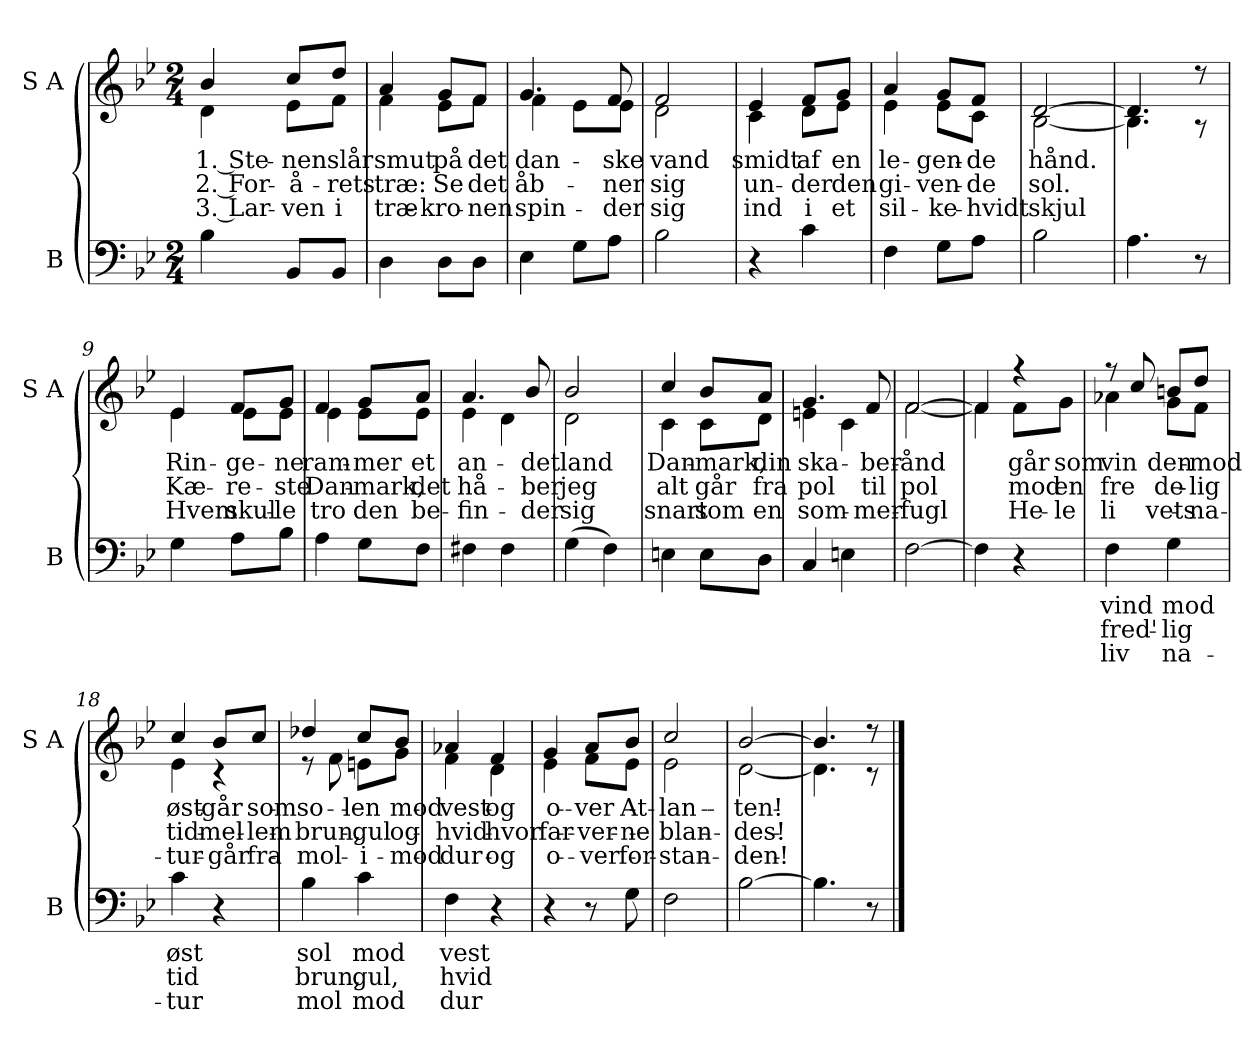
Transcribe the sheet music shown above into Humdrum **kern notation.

**kern	**text	**text	**text	**kern	**text	**text	**text
*part2	*part2	*part2	*part2	*part1	*part1	*part1	*part1
*staff2	*staff2	*staff2	*staff2	*staff1	*staff1	*staff1	*staff1
*I"B	*	*	*	*I"S A	*	*	*
*I'B	*	*	*	*I'S A	*	*	*
*clefF4	*	*	*	*clefG2	*	*	*
*k[b-e-]	*	*	*	*k[b-e-]	*	*	*
*M2/4	*	*	*	*M2/4	*	*	*
*MM80	*	*	*	*MM80	*	*	*
=1	=1	=1	=1	=1	=1	=1	=1
!	!	!	!	!	!LO:LY:b	!LO:LY:b	!LO:LY:b
*	*	*	*	*^	*	*	*
4B-\	.	.	.	4b-/	4d\	1. Ste-	2. For-	3. Lar-
!	!	!	!	!	!	!LO:LY:b	!LO:LY:b	!LO:LY:b
8BB-/L	.	.	.	8cc/L	8e-\L	-nen	-å-	-ven
!	!	!	!	!	!	!LO:LY:b	!LO:LY:b	!LO:LY:b
8BB-/J	.	.	.	8dd/J	8f\J	slår	-rets	i
=2	=2	=2	=2	=2	=2	=2	=2	=2
!	!	!	!	!	!	!LO:LY:b	!LO:LY:b	!LO:LY:b
4D\	.	.	.	4a/	4f\	smut	træ:	træ-
!	!	!	!	!	!	!LO:LY:b	!LO:LY:b	!LO:LY:b
8D\L	.	.	.	8g/L	8e-\L	på	Se	-kro-
!	!	!	!	!	!	!LO:LY:b	!LO:LY:b	!LO:LY:b
8D\J	.	.	.	8f/J	8f\J	det	det	-nen
=3	=3	=3	=3	=3	=3	=3	=3	=3
!	!	!	!	!	!	!LO:LY:b	!LO:LY:b	!LO:LY:b
4E-\	.	.	.	4.g/	4f\	dan-	åb-	spin-
8G\L	.	.	.	.	8e-\L	.	.	.
!	!	!	!	!	!	!LO:LY:b	!LO:LY:b	!LO:LY:b
8A\J	.	.	.	8f/	8e-\J	-ske	-ner	-der
=4	=4	=4	=4	=4	=4	=4	=4	=4
!	!	!	!	!	!	!LO:LY:b	!LO:LY:b	!LO:LY:b
2B-\	.	.	.	2f/	2d\	vand	sig	sig
=5	=5	=5	=5	=5	=5	=5	=5	=5
!	!	!	!	!	!	!LO:LY:b	!LO:LY:b	!LO:LY:b
4r	.	.	.	4e-/	4c\	smidt	un-	ind
!	!	!	!	!	!	!LO:LY:b	!LO:LY:b	!LO:LY:b
4c\	.	.	.	8f/L	8d\L	af	-der	i
!	!	!	!	!	!	!LO:LY:b	!LO:LY:b	!LO:LY:b
.	.	.	.	8g/J	8e-\J	en	den	et
=6	=6	=6	=6	=6	=6	=6	=6	=6
!	!	!	!	!	!	!LO:LY:b	!LO:LY:b	!LO:LY:b
4F\	.	.	.	4a/	4e-\	le-	gi-	sil-
!	!	!	!	!	!	!LO:LY:b	!LO:LY:b	!LO:LY:b
8G\L	.	.	.	8g/L	8e-\L	-gen-	-ven-	-ke-
!	!	!	!	!	!	!LO:LY:b	!LO:LY:b	!LO:LY:b
8A\J	.	.	.	8f/J	8c\J	-de	-de	-hvidt
=7	=7	=7	=7	=7	=7	=7	=7	=7
!	!	!	!	!	!	!LO:LY:b	!LO:LY:b	!LO:LY:b
2B-\	.	.	.	[2d/	[2B-\	hånd.	sol.	skjul
=8	=8	=8	=8	=8	=8	=8	=8	=8
4.A\	.	.	.	4.d/]	4.B-\]	.	.	.
8r	.	.	.	8r	8r	.	.	.
=9	=9	=9	=9	=9	=9	=9	=9	=9
!	!	!	!	!	!	!LO:LY:b	!LO:LY:b	!LO:LY:b
4G\	.	.	.	4e-/	4e-\	Rin-	Kæ-	Hvem
!	!	!	!	!	!	!LO:LY:b	!LO:LY:b	!LO:LY:b
8A\L	.	.	.	8f/L	8e-\L	-ge-	-re-	skul-
!	!	!	!	!	!	!LO:LY:b	!LO:LY:b	!LO:LY:b
8B-\J	.	.	.	8g/J	8e-\J	-ne	-ste	-le
!!LO:LB:g=z	!!
=10	=10	=10	=10	=10	=10	=10	=10	=10
!	!	!	!	!	!	!LO:LY:b	!LO:LY:b	!LO:LY:b
4A\	.	.	.	4f/	4e-\	ram-	Dan-	tro
!	!	!	!	!	!	!LO:LY:b	!LO:LY:b	!LO:LY:b
8G\L	.	.	.	8g/L	8e-\L	-mer	-mark,	den
!	!	!	!	!	!	!LO:LY:b	!LO:LY:b	!LO:LY:b
8F\J	.	.	.	8a/J	8e-\J	et	det	be-
=11	=11	=11	=11	=11	=11	=11	=11	=11
!	!	!	!	!	!	!LO:LY:b	!LO:LY:b	!LO:LY:b
4F#X\	.	.	.	4.a/	4e-\	an-	hå-	-fin-
4F#\	.	.	.	.	4d\	.	.	.
!	!	!	!	!	!	!LO:LY:b	!LO:LY:b	!LO:LY:b
.	.	.	.	8b-/	.	-det	-ber	-der
=12	=12	=12	=12	=12	=12	=12	=12	=12
!	!	!	!	!	!	!LO:LY:b	!LO:LY:b	!LO:LY:b
(4G\	.	.	.	2b-/	2d\	land	jeg	sig
4F\)	.	.	.	.	.	.	.	.
=13	=13	=13	=13	=13	=13	=13	=13	=13
!	!	!	!	!	!	!LO:LY:b	!LO:LY:b	!LO:LY:b
4En\	.	.	.	4cc/	4c\	Dan-	alt	snart
!	!	!	!	!	!	!LO:LY:b	!LO:LY:b	!LO:LY:b
8E\L	.	.	.	8b-/L	8c\L	-mark,	går	som
!	!	!	!	!	!	!LO:LY:b	!LO:LY:b	!LO:LY:b
8D\J	.	.	.	8a/J	8d\J	din	fra	en
=14	=14	=14	=14	=14	=14	=14	=14	=14
!	!	!	!	!	!	!LO:LY:b	!LO:LY:b	!LO:LY:b
4C/	.	.	.	4.g/	4en\	ska-	pol	som-
4En\	.	.	.	.	4c\	.	.	.
!	!	!	!	!	!	!LO:LY:b	!LO:LY:b	!LO:LY:b
.	.	.	.	8f/	.	-ber-	til	-mer-
=15	=15	=15	=15	=15	=15	=15	=15	=15
!	!	!	!	!	!	!LO:LY:b	!LO:LY:b	!LO:LY:b
[2F\	.	.	.	[2f/	[2f\	-ånd	pol	-fugl
=16	=16	=16	=16	=16	=16	=16	=16	=16
4F\]	.	.	.	4f/]	4f\]	.	.	.
!	!	!	!	!	!	!LO:LY:b	!LO:LY:b	!LO:LY:b
4r	.	.	.	4r	8f\L	går	mod	He-
!	!	!	!	!	!	!LO:LY:b	!LO:LY:b	!LO:LY:b
.	.	.	.	.	8g\J	som	en	-le
=17	=17	=17	=17	=17	=17	=17	=17	=17
!	!LO:LY:b	!LO:LY:b	!LO:LY:b	!	!	!LO:LY:b	!LO:LY:b	!LO:LY:b
4F\	vind	fred'-	liv	8r	4a-X\	vin-	fre-	li-
.	.	.	.	8cc/	.	.	.	.
!	!LO:LY:b	!LO:LY:b	!LO:LY:b	!	!	!LO:LY:b	!LO:LY:b	!LO:LY:b
4G\	mod	-lig	na-	8bn/L	8g\L	-den	-de-	-vets
!	!	!	!	!	!	!LO:LY:b	!LO:LY:b	!LO:LY:b
.	.	.	.	8dd/J	8f\J	mod	-lig	na-
!!LO:LB:g=z	!!
=18	=18	=18	=18	=18	=18	=18	=18	=18
!	!LO:LY:b	!LO:LY:b	!LO:LY:b	!	!	!LO:LY:b	!LO:LY:b	!LO:LY:b
4c\	øst	tid	-tur	4cc/	4e-\	øst	tid	-tur
!	!	!	!	!	!	!LO:LY:b	!LO:LY:b	!LO:LY:b
4r	.	.	.	8b-/L	4r	går	mel-	går
!	!	!	!	!	!	!LO:LY:b	!LO:LY:b	!LO:LY:b
.	.	.	.	8cc/J	.	som	-lem	fra
=19	=19	=19	=19	=19	=19	=19	=19	=19
!	!LO:LY:b	!LO:LY:b	!LO:LY:b	!	!	!LO:LY:b	!LO:LY:b	!LO:LY:b
4B-\	sol	brun,	mol	4dd-X/	8r	so-	brun,	mol
.	.	.	.	.	8f\	.	.	.
!	!LO:LY:b	!LO:LY:b	!LO:LY:b	!	!	!LO:LY:b	!LO:LY:b	!LO:LY:b
4c\	mod	gul,	mod	8cc/L	8en\L	-len	gul	i-
!	!	!	!	!	!	!LO:LY:b	!LO:LY:b	!LO:LY:b
.	.	.	.	8b-/J	8g\J	mod	og	-mod
=20	=20	=20	=20	=20	=20	=20	=20	=20
!	!LO:LY:b	!LO:LY:b	!LO:LY:b	!	!	!LO:LY:b	!LO:LY:b	!LO:LY:b
4F\	vest	hvid	dur	4a-X/	4f\	vest	hvid	dur
!	!	!	!	!	!	!LO:LY:b	!LO:LY:b	!LO:LY:b
4r	.	.	.	4f/	4d\	og	hvor	og
=21	=21	=21	=21	=21	=21	=21	=21	=21
!	!	!	!	!	!	!LO:LY:b	!LO:LY:b	!LO:LY:b
4r	.	.	.	4g/	4e-\	o-	far-	o-
!	!	!	!	!	!	!LO:LY:b	!LO:LY:b	!LO:LY:b
8r	.	.	.	8a/L	8f\L	-ver	-ver-	-ver
!	!	!	!	!	!	!LO:LY:b	!LO:LY:b	!LO:LY:b
8G\	.	.	.	8b-/J	8e-\J	At-	-ne	for-
=22	=22	=22	=22	=22	=22	=22	=22	=22
!	!	!	!	!	!	!LO:LY:b	!LO:LY:b	!LO:LY:b
2F\	.	.	.	2cc/	2e-\	-lan-	blan-	-stan-
=23	=23	=23	=23	=23	=23	=23	=23	=23
!	!	!	!	!	!	!LO:LY:b	!LO:LY:b	!LO:LY:b
[2B-\	.	.	.	[2b-/	[2d\	-ten!	-des!	-den!
=24	=24	=24	=24	=24	=24	=24	=24	=24
4.B-\]	.	.	.	4.b-/]	4.d\]	.	.	.
8r	.	.	.	8r	8r	.	.	.
*	*	*	*	*v	*v	*	*	*
==	==	==	==	==	==	==	==
*-	*-	*-	*-	*-	*-	*-	*-
